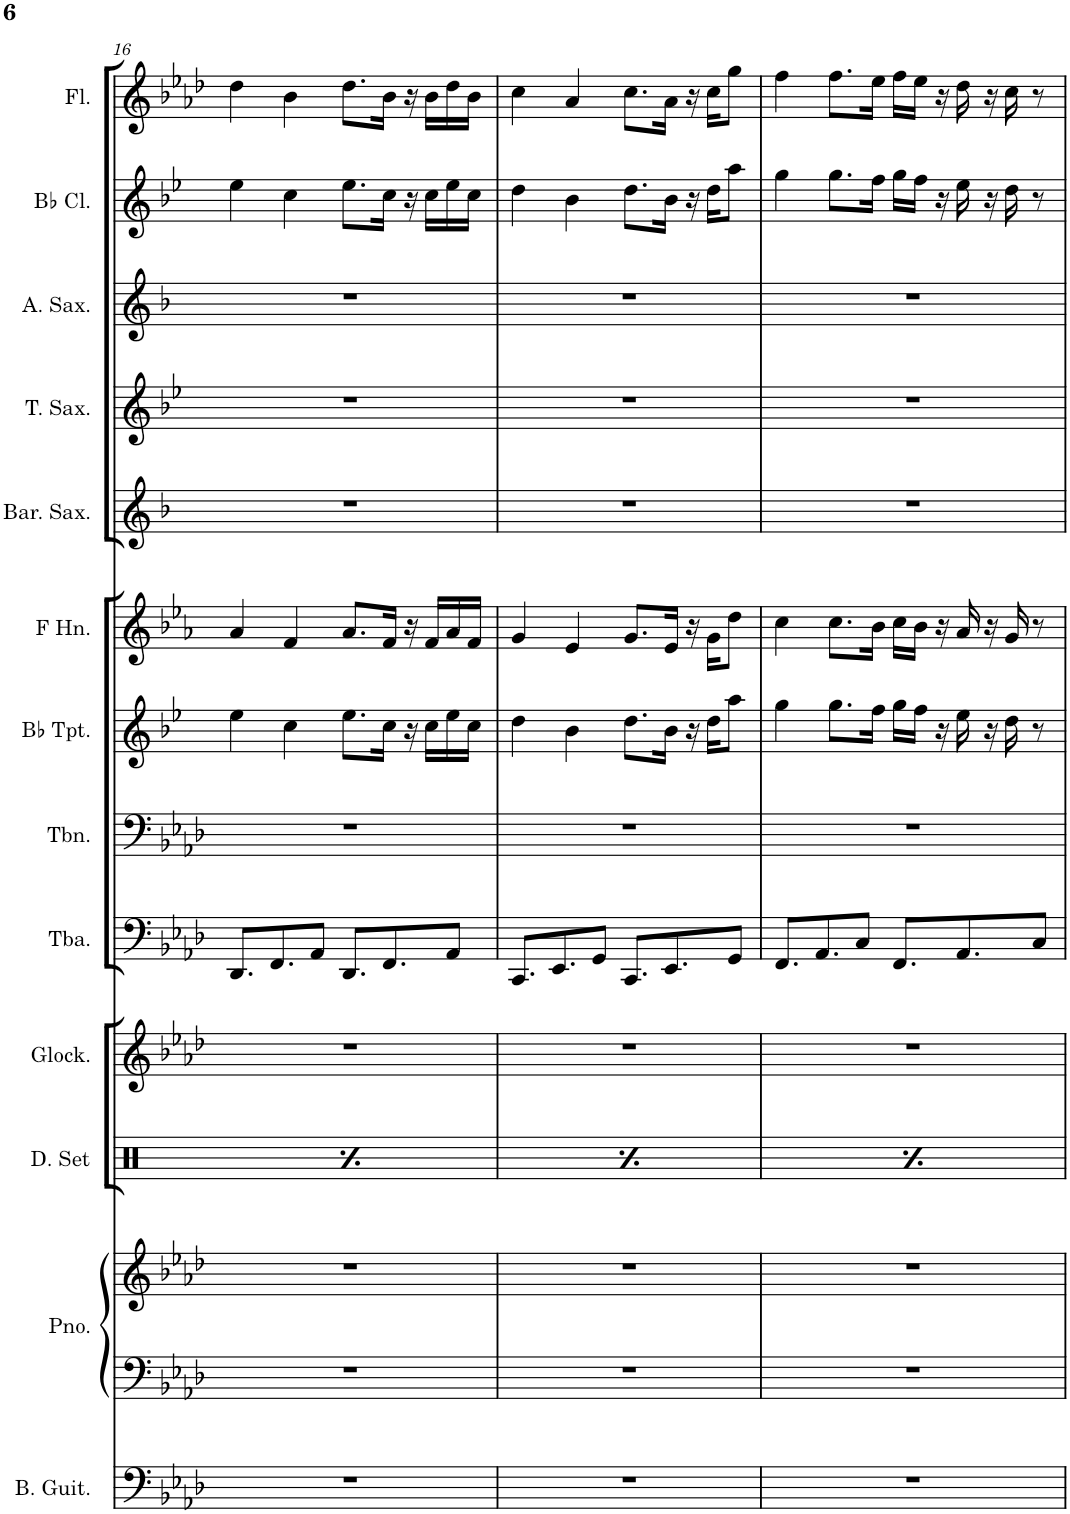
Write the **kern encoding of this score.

**kern	**kern	**kern	**kern	**kern	**kern	**kern	**kern	**kern	**kern	**kern	**kern	**kern	**kern
*part13	*part12	*part12	*part11	*part10	*part9	*part8	*part7	*part6	*part5	*part4	*part3	*part2	*part1
*staff14	*staff13	*staff12	*staff11	*staff10	*staff9	*staff8	*staff7	*staff6	*staff5	*staff4	*staff3	*staff2	*staff1
*I"Bass Guitar	*I"Piano	*	*I"Drumset	*I"Glockenspiel	*I"Tuba	*I"Trombone	*I"Bb Trumpet	*I"Horn in F	*I"Baritone Saxophone	*I"Tenor Saxophone	*I"Alto Saxophone	*I"Bb Clarinet	*I"Flute
*I'B. Guit.	*I'Pno.	*	*I'D. Set	*I'Glock.	*I'Tba.	*I'Tbn.	*I'Bb Tpt.	*	*I'Bar. Sax.	*I'T. Sax.	*I'A. Sax.	*I'Bb Cl.	*I'Fl.
!!LO:PB:g=z
*clefF4	*clefF4	*clefG2	*clefX	*clefG2	*clefF4	*clefF4	*clefG2	*clefG2	*clefG2	*clefG2	*clefG2	*clefG2	*clefG2
*Trd7c12	*	*	*	*Trd-14c-24	*	*	*Trd1c2	*Trd4c7	*Trd12c21	*Trd8c14	*Trd5c9	*Trd1c2	*
*k[b-e-a-d-]	*k[b-e-a-d-]	*k[b-e-a-d-]	*k[]	*k[b-e-a-d-]	*k[b-e-a-d-]	*k[b-e-a-d-]	*k[b-e-]	*k[b-e-a-]	*k[b-]	*k[b-e-]	*k[b-]	*k[b-e-]	*k[b-e-a-d-]
*M4/4	*M4/4	*M4/4	*M4/4	*M4/4	*M4/4	*M4/4	*M4/4	*M4/4	*M4/4	*M4/4	*M4/4	*M4/4	*M4/4
=16	=16	=16	=16	=16	=16	=16	=16	=16	=16	=16	=16	=16	=16
*	*	*	*^	*	*	*	*	*	*	*	*	*	*
1r	1r	1r	8r	4Rf\	1r	8.DD-/L	1r	4ee-\	4a-/	1r	1r	1r	4ee-\	4dd-\
.	.	.	8Rgg/L	.	.	.	.	.	.	.	.	.	.	.
.	.	.	.	.	.	8.FF/	.	.	.	.	.	.	.	.
.	.	.	8Rcc/	4r	.	.	.	4cc\	4f/	.	.	.	4cc\	4b-\
.	.	.	8Rgg/J	.	.	8AA-/J	.	.	.	.	.	.	.	.
.	.	.	8r	4Rf\	.	8.DD-/L	.	8.ee-\L	8.a-/L	.	.	.	8.ee-\L	8.dd-\L
.	.	.	8Rgg/L	.	.	.	.	.	.	.	.	.	.	.
.	.	.	.	.	.	8.FF/	.	16cc\Jk	16f/Jk	.	.	.	16cc\Jk	16b-\Jk
.	.	.	8Rcc/	4r	.	.	.	16r	16r	.	.	.	16r	16r
.	.	.	.	.	.	.	.	16cc\LL	16f/LL	.	.	.	16cc\LL	16b-\LL
.	.	.	8Rgg/J	.	.	8AA-/J	.	16ee-\	16a-/	.	.	.	16ee-\	16dd-\
.	.	.	.	.	.	.	.	16cc\JJ	16f/JJ	.	.	.	16cc\JJ	16b-\JJ
=17	=17	=17	=17	=17	=17	=17	=17	=17	=17	=17	=17	=17	=17	=17
1r	1r	1r	8r	4Rf\	1r	8.CC/L	1r	4dd\	4g/	1r	1r	1r	4dd\	4cc\
.	.	.	8Rgg/L	.	.	.	.	.	.	.	.	.	.	.
.	.	.	.	.	.	8.EE-/	.	.	.	.	.	.	.	.
.	.	.	8Rcc/	4r	.	.	.	4b-\	4e-/	.	.	.	4b-\	4a-/
.	.	.	8Rgg/J	.	.	8GG/J	.	.	.	.	.	.	.	.
.	.	.	8r	4Rf\	.	8.CC/L	.	8.dd\L	8.g/L	.	.	.	8.dd\L	8.cc\L
.	.	.	8Rgg/L	.	.	.	.	.	.	.	.	.	.	.
.	.	.	.	.	.	8.EE-/	.	16b-\Jk	16e-/Jk	.	.	.	16b-\Jk	16a-\Jk
.	.	.	8Rcc/	4r	.	.	.	16r	16r	.	.	.	16r	16r
.	.	.	.	.	.	.	.	16dd\KL	16g\KL	.	.	.	16dd\KL	16cc\KL
.	.	.	8Rgg/J	.	.	8GG/J	.	8aa\J	8dd\J	.	.	.	8aa\J	8gg\J
=18	=18	=18	=18	=18	=18	=18	=18	=18	=18	=18	=18	=18	=18	=18
1r	1r	1r	8r	4Rf\	1r	8.FF/L	1r	4gg\	4cc\	1r	1r	1r	4gg\	4ff\
.	.	.	8Rgg/L	.	.	.	.	.	.	.	.	.	.	.
.	.	.	.	.	.	8.AA-/	.	.	.	.	.	.	.	.
.	.	.	8Rcc/	4r	.	.	.	8.gg\L	8.cc\L	.	.	.	8.gg\L	8.ff\L
.	.	.	8Rgg/J	.	.	8C/J	.	.	.	.	.	.	.	.
.	.	.	.	.	.	.	.	16ff\Jk	16b-\Jk	.	.	.	16ff\Jk	16ee-\Jk
.	.	.	8r	4Rf\	.	8.FF/L	.	16gg\LL	16cc\LL	.	.	.	16gg\LL	16ff\LL
.	.	.	.	.	.	.	.	16ff\JJ	16b-\JJ	.	.	.	16ff\JJ	16ee-\JJ
.	.	.	8Rgg/L	.	.	.	.	16r	16r	.	.	.	16r	16r
.	.	.	.	.	.	8.AA-/	.	16ee-\	16a-/	.	.	.	16ee-\	16dd-\
.	.	.	8Rcc/	4r	.	.	.	16r	16r	.	.	.	16r	16r
.	.	.	.	.	.	.	.	16dd\	16g/	.	.	.	16dd\	16cc\
.	.	.	8Rgg/J	.	.	8C/J	.	8r	8r	.	.	.	8r	8r
*	*	*	*v	*v	*	*	*	*	*	*	*	*	*	*
=	=	=	=	=	=	=	=	=	=	=	=	=	=
*-	*-	*-	*-	*-	*-	*-	*-	*-	*-	*-	*-	*-	*-
